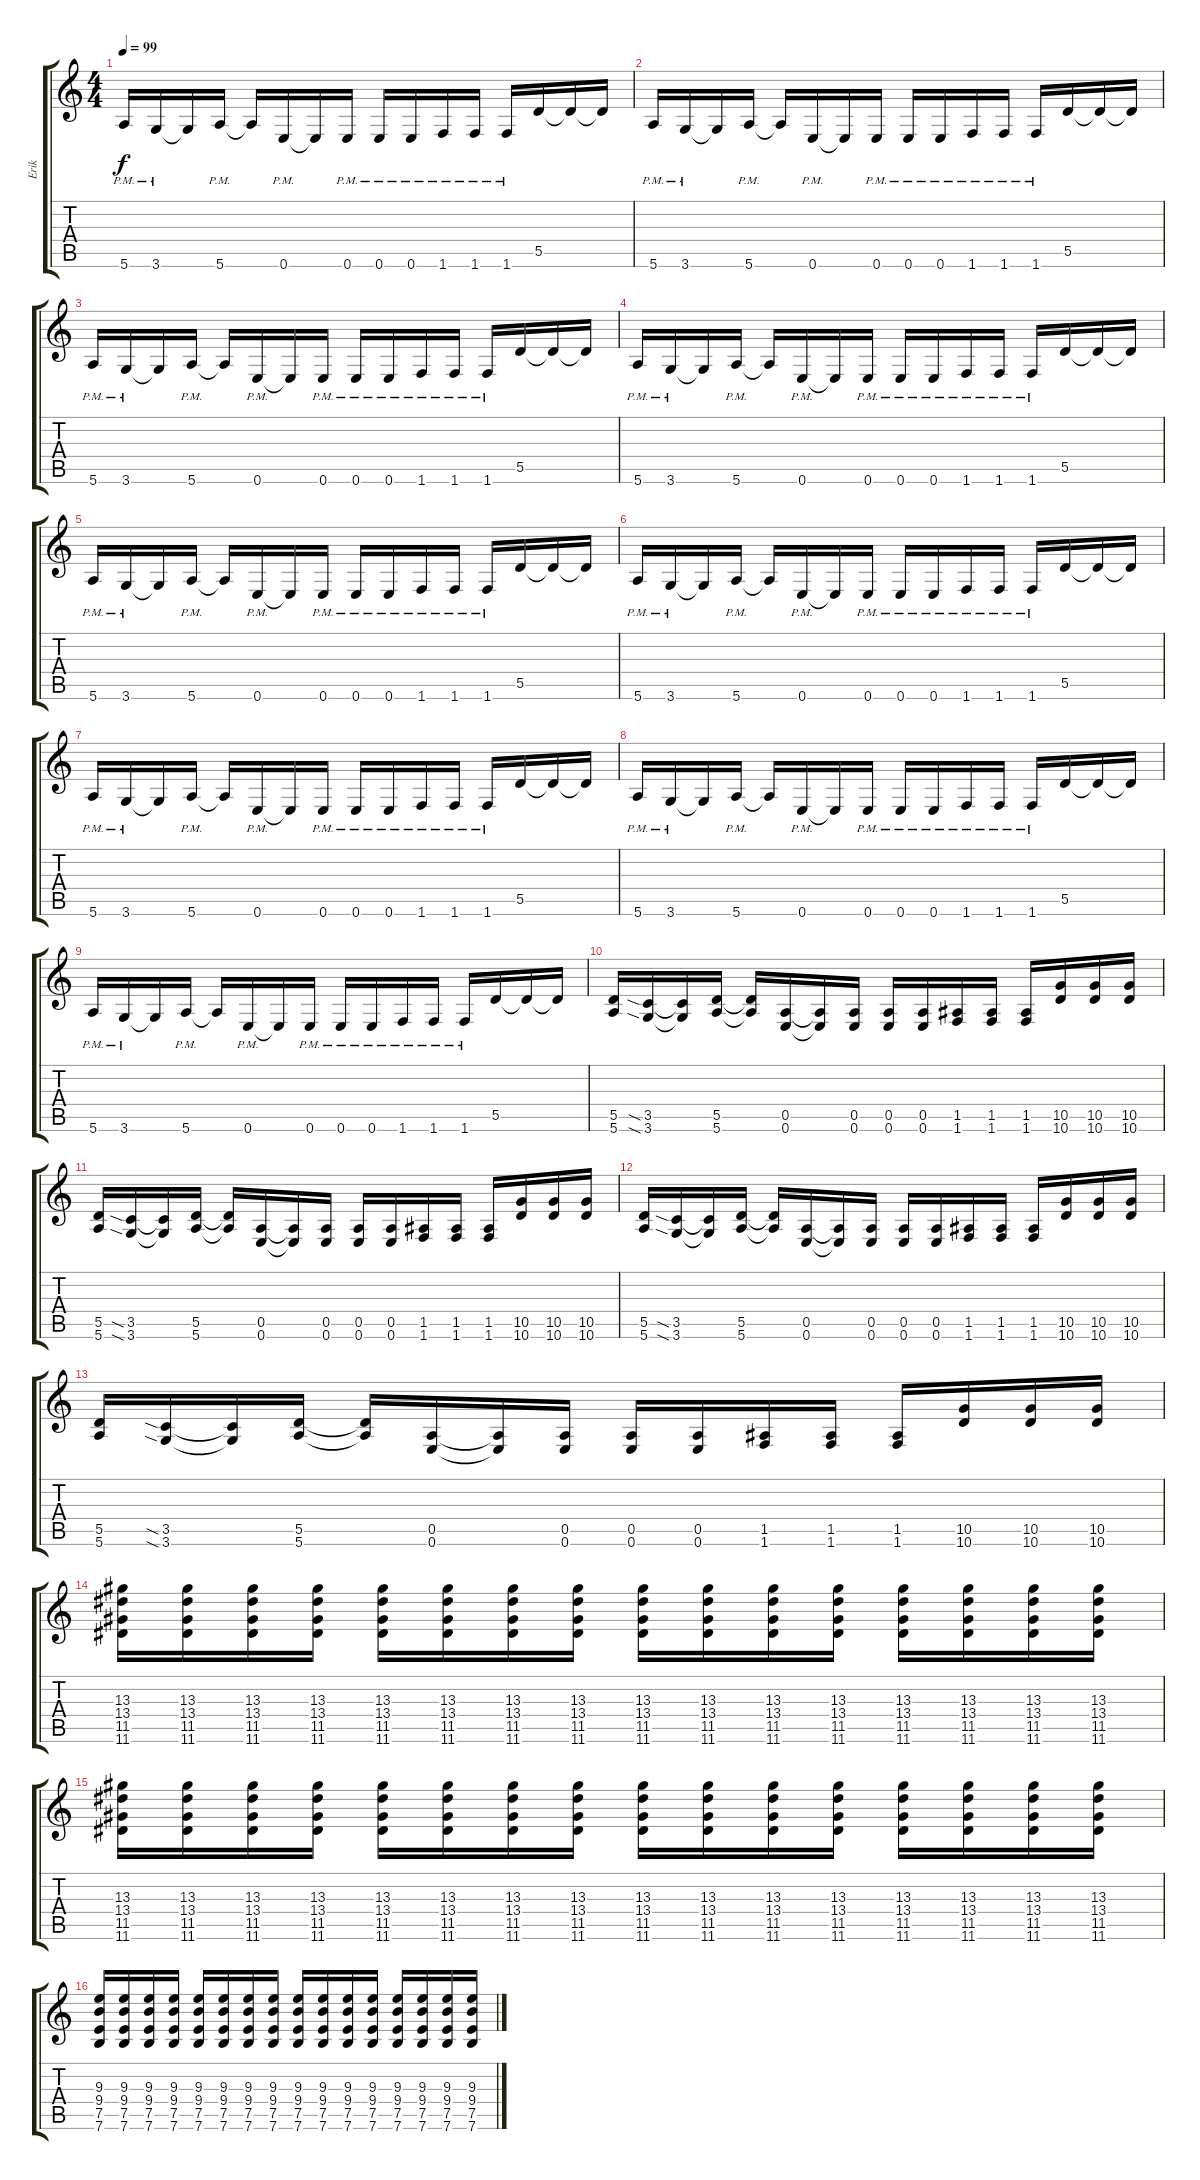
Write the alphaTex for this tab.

\track ("Erik" "Erik") {instrument overdrivenguitar}
\staff {score tabs}
\tuning (E4 B3 G3 D3 A2 E2) {hide}
\ts (4 4)
\tempo 99
\clef g2
\ks c
5.6{pm}.16{dy f} 3.6{pm}.16 3.6{t}.16 5.6{pm}.16 5.6{t}.16 0.6{pm}.16 0.6{t}.16 0.6{pm}.16 0.6{pm}.16 0.6{pm}.16 1.6{pm}.16 1.6{pm}.16 1.6{pm}.16 5.5.16 5.5{t}.16 5.5{t}.16 |
5.6{pm}.16 3.6{pm}.16 3.6{t}.16 5.6{pm}.16 5.6{t}.16 0.6{pm}.16 0.6{t}.16 0.6{pm}.16 0.6{pm}.16 0.6{pm}.16 1.6{pm}.16 1.6{pm}.16 1.6{pm}.16 5.5.16 5.5{t}.16 5.5{t}.16 |
5.6{pm}.16 3.6{pm}.16 3.6{t}.16 5.6{pm}.16 5.6{t}.16 0.6{pm}.16 0.6{t}.16 0.6{pm}.16 0.6{pm}.16 0.6{pm}.16 1.6{pm}.16 1.6{pm}.16 1.6{pm}.16 5.5.16 5.5{t}.16 5.5{t}.16 |
5.6{pm}.16 3.6{pm}.16 3.6{t}.16 5.6{pm}.16 5.6{t}.16 0.6{pm}.16 0.6{t}.16 0.6{pm}.16 0.6{pm}.16 0.6{pm}.16 1.6{pm}.16 1.6{pm}.16 1.6{pm}.16 5.5.16 5.5{t}.16 5.5{t}.16 |
5.6{pm}.16 3.6{pm}.16 3.6{t}.16 5.6{pm}.16 5.6{t}.16 0.6{pm}.16 0.6{t}.16 0.6{pm}.16 0.6{pm}.16 0.6{pm}.16 1.6{pm}.16 1.6{pm}.16 1.6{pm}.16 5.5.16 5.5{t}.16 5.5{t}.16 |
5.6{pm}.16 3.6{pm}.16 3.6{t}.16 5.6{pm}.16 5.6{t}.16 0.6{pm}.16 0.6{t}.16 0.6{pm}.16 0.6{pm}.16 0.6{pm}.16 1.6{pm}.16 1.6{pm}.16 1.6{pm}.16 5.5.16 5.5{t}.16 5.5{t}.16 |
5.6{pm}.16 3.6{pm}.16 3.6{t}.16 5.6{pm}.16 5.6{t}.16 0.6{pm}.16 0.6{t}.16 0.6{pm}.16 0.6{pm}.16 0.6{pm}.16 1.6{pm}.16 1.6{pm}.16 1.6{pm}.16 5.5.16 5.5{t}.16 5.5{t}.16 |
5.6{pm}.16 3.6{pm}.16 3.6{t}.16 5.6{pm}.16 5.6{t}.16 0.6{pm}.16 0.6{t}.16 0.6{pm}.16 0.6{pm}.16 0.6{pm}.16 1.6{pm}.16 1.6{pm}.16 1.6{pm}.16 5.5.16 5.5{t}.16 5.5{t}.16 |
5.6{pm}.16 3.6{pm}.16 3.6{t}.16 5.6{pm}.16 5.6{t}.16 0.6{pm}.16 0.6{t}.16 0.6{pm}.16 0.6{pm}.16 0.6{pm}.16 1.6{pm}.16 1.6{pm}.16 1.6{pm}.16 5.5.16 5.5{t}.16 5.5{t}.16 |
(5.5 5.6).16{volume 13} (3.5{sia} 3.6{sia}).16 (3.5{t} 3.6{t}).16 (5.5 5.6).16 (5.5{t} 5.6{t}).16 (0.5 0.6).16 (0.5{t} 0.6{t}).16 (0.5 0.6).16 (0.5 0.6).16 (0.5 0.6).16 (1.5 1.6).16 (1.5 1.6).16 (1.5 1.6).16 (10.5 10.6).16 (10.5 10.6).16 (10.5 10.6).16 |
(5.5 5.6).16 (3.5{sia} 3.6{sia}).16 (3.5{t} 3.6{t}).16 (5.5 5.6).16 (5.5{t} 5.6{t}).16 (0.5 0.6).16 (0.5{t} 0.6{t}).16 (0.5 0.6).16 (0.5 0.6).16 (0.5 0.6).16 (1.5 1.6).16 (1.5 1.6).16 (1.5 1.6).16 (10.5 10.6).16 (10.5 10.6).16 (10.5 10.6).16 |
(5.5 5.6).16 (3.5{sia} 3.6{sia}).16 (3.5{t} 3.6{t}).16 (5.5 5.6).16 (5.5{t} 5.6{t}).16 (0.5 0.6).16 (0.5{t} 0.6{t}).16 (0.5 0.6).16 (0.5 0.6).16 (0.5 0.6).16 (1.5 1.6).16 (1.5 1.6).16 (1.5 1.6).16 (10.5 10.6).16 (10.5 10.6).16 (10.5 10.6).16 |
(5.5 5.6).16 (3.5{sia} 3.6{sia}).16 (3.5{t} 3.6{t}).16 (5.5 5.6).16 (5.5{t} 5.6{t}).16 (0.5 0.6).16 (0.5{t} 0.6{t}).16 (0.5 0.6).16 (0.5 0.6).16 (0.5 0.6).16 (1.5 1.6).16 (1.5 1.6).16 (1.5 1.6).16 (10.5 10.6).16 (10.5 10.6).16 (10.5 10.6).16 |
(13.3 13.4 11.5 11.6).16 (13.3 13.4 11.5 11.6).16 (13.3 13.4 11.5 11.6).16 (13.3 13.4 11.5 11.6).16 (13.3 13.4 11.5 11.6).16 (13.3 13.4 11.5 11.6).16 (13.3 13.4 11.5 11.6).16 (13.3 13.4 11.5 11.6).16 (13.3 13.4 11.5 11.6).16 (13.3 13.4 11.5 11.6).16 (13.3 13.4 11.5 11.6).16 (13.3 13.4 11.5 11.6).16 (13.3 13.4 11.5 11.6).16 (13.3 13.4 11.5 11.6).16 (13.3 13.4 11.5 11.6).16 (13.3 13.4 11.5 11.6).16 |
(13.3 13.4 11.5 11.6).16 (13.3 13.4 11.5 11.6).16 (13.3 13.4 11.5 11.6).16 (13.3 13.4 11.5 11.6).16 (13.3 13.4 11.5 11.6).16 (13.3 13.4 11.5 11.6).16 (13.3 13.4 11.5 11.6).16 (13.3 13.4 11.5 11.6).16 (13.3 13.4 11.5 11.6).16 (13.3 13.4 11.5 11.6).16 (13.3 13.4 11.5 11.6).16 (13.3 13.4 11.5 11.6).16 (13.3 13.4 11.5 11.6).16 (13.3 13.4 11.5 11.6).16 (13.3 13.4 11.5 11.6).16 (13.3 13.4 11.5 11.6).16 |
(9.3 9.4 7.5 7.6).16 (9.3 9.4 7.5 7.6).16 (9.3 9.4 7.5 7.6).16 (9.3 9.4 7.5 7.6).16 (9.3 9.4 7.5 7.6).16 (9.3 9.4 7.5 7.6).16 (9.3 9.4 7.5 7.6).16 (9.3 9.4 7.5 7.6).16 (9.3 9.4 7.5 7.6).16 (9.3 9.4 7.5 7.6).16 (9.3 9.4 7.5 7.6).16 (9.3 9.4 7.5 7.6).16 (9.3 9.4 7.5 7.6).16 (9.3 9.4 7.5 7.6).16 (9.3 9.4 7.5 7.6).16 (9.3 9.4 7.5 7.6).16
